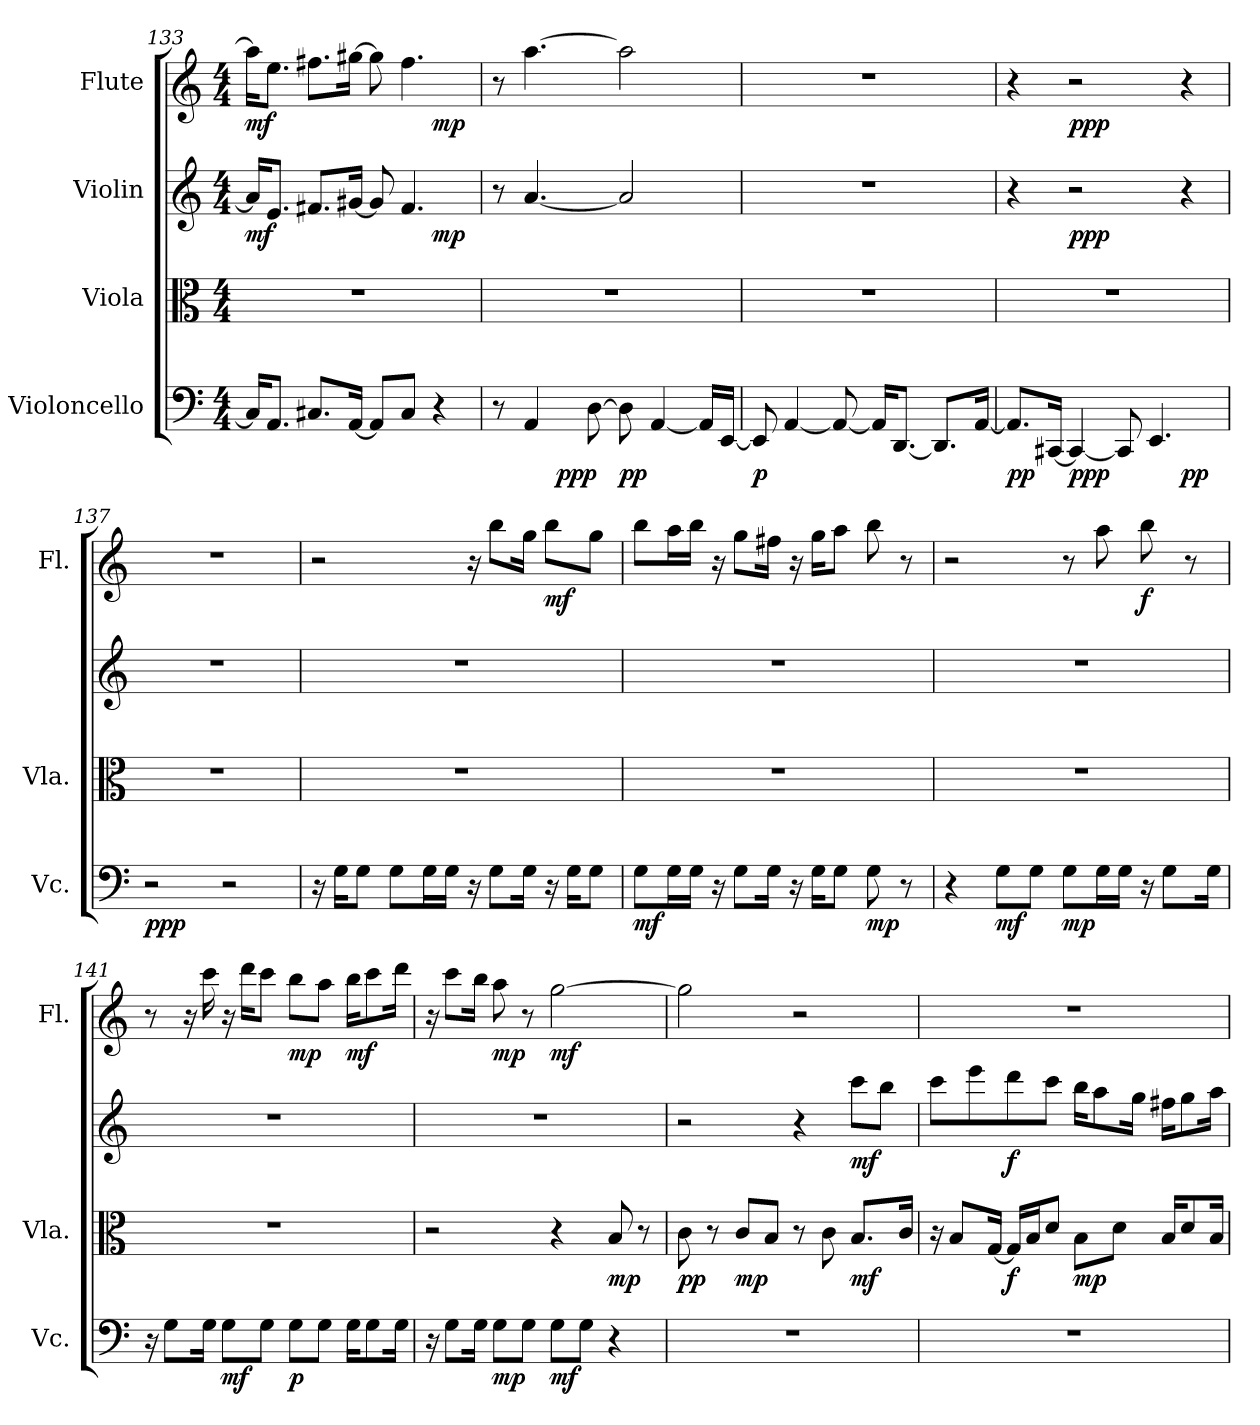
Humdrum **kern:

**kern	**dynam	**kern	**dynam	**kern	**dynam	**kern	**dynam
*part4	*part4	*part3	*part3	*part2	*part2	*part1	*part1
*staff4	*staff4	*staff3	*staff3	*staff2	*staff2	*staff1	*staff1
*I"Violoncello	*	*I"Viola	*	*I"Violin	*	*I"Flute	*
*I'Vc.	*	*I'Vla.	*	*	*	*I'Fl.	*
!!LO:LB:g=z
*clefF4	*	*clefC3	*	*clefG2	*	*clefG2	*
*k[]	*	*k[]	*	*k[]	*	*k[]	*
*C:	*	*C:	*	*C:	*	*C:	*
*M4/4	*	*M4/4	*	*M4/4	*	*M4/4	*
=133	=133	=133	=133	=133	=133	=133	=133
*	*	*	*	*^	*	*^	*
16C#i/KL]	.	1r	.	16ai/KL]	2.ryy	mf	16aai\KL]	2.ryy	mf
8.AAi/J	.	.	.	8.ei/J	.	.	8.eei\J	.	.
8.C#Xi/L	.	.	.	8.f#Xi/L	.	.	8.ff#Xi\L	.	.
[16AAi/Jk	.	.	.	[16g#Xi/Jk	.	.	[16gg#Xi\Jk	.	.
8AAi/L]	.	.	.	8g#i/]	.	.	8gg#i\]	.	.
8C#i/J	.	.	.	4.f#i/	.	.	4.ff#i\	.	.
4r	.	.	.	.	4ryy	mp	.	4ryy	mp
*	*	*	*	*v	*v	*	*	*	*
*	*	*	*	*	*	*v	*v	*
=134	=134	=134	=134	=134	=134	=134	=134
*^	*	*	*	*	*	*	*
8r	4ryy	.	1r	.	8r	.	8r	.
4AAi/	.	.	.	.	[4.ai/	.	[4.aai\	.
.	2.ryy	ppp	.	.	.	.	.	.
[8Di\	.	.	.	.	.	.	.	.
8Di\]	.	pp	.	.	2ai/]	.	2aai\]	.
[4AAi/	.	.	.	.	.	.	.	.
16AAi/LL]	.	.	.	.	.	.	.	.
[16EEi/JJ	.	.	.	.	.	.	.	.
*v	*v	*	*	*	*	*	*	*
=135	=135	=135	=135	=135	=135	=135	=135
8EEi/]	p	1r	.	1r	.	1r	.
[4AAi/	.	.	.	.	.	.	.
8AAi/_	.	.	.	.	.	.	.
16AAi/KL]	.	.	.	.	.	.	.
[8.DDi/J	.	.	.	.	.	.	.
8.DDi/L]	.	.	.	.	.	.	.
[16AAi/Jk	.	.	.	.	.	.	.
=136	=136	=136	=136	=136	=136	=136	=136
*^	*	*	*	*	*	*	*
8.AAi/L]	2.ryy	pp	1r	.	4r	.	4r	.
[16CC#Xi/Jk	.	.	.	.	.	.	.	.
4CC#i/_	.	ppp	.	.	2r	ppp	2r	ppp
8CC#i/]	.	.	.	.	.	.	.	.
4.EEi/	.	.	.	.	.	.	.	.
.	4ryy	pp	.	.	4r	.	4r	.
*v	*v	*	*	*	*	*	*	*
!!LO:LB:g=z
=137	=137	=137	=137	=137	=137	=137	=137
2r	ppp	1r	.	1r	.	1r	.
2r	.	.	.	.	.	.	.
=138	=138	=138	=138	=138	=138	=138	=138
!!LO:REH:place=s1:B:color=#000000:enc=box:fs=19.9975:t=C
*	*	*	*	*	*	*MM100	*
16r	.	1r	.	1r	.	2r	.
16Gi\KL	.	.	.	.	.	.	.
8Gi\J	.	.	.	.	.	.	.
8Gi\L	.	.	.	.	.	.	.
16Gi\L	.	.	.	.	.	.	.
16Gi\JJ	.	.	.	.	.	.	.
16r	.	.	.	.	.	16r	.
8Gi\L	.	.	.	.	.	8bbi\L	.
16Gi\Jk	.	.	.	.	.	16ggi\Jk	.
16r	.	.	.	.	.	8bbi\L	mf
16Gi\KL	.	.	.	.	.	.	.
8Gi\J	.	.	.	.	.	8ggi\J	.
=139	=139	=139	=139	=139	=139	=139	=139
8Gi\L	mf	1r	.	1r	.	8bbi\L	.
16Gi\L	.	.	.	.	.	16aai\L	.
16Gi\JJ	.	.	.	.	.	16bbi\JJ	.
16r	.	.	.	.	.	16r	.
8Gi\L	.	.	.	.	.	8ggi\L	.
16Gi\Jk	.	.	.	.	.	16ff#Xi\Jk	.
16r	.	.	.	.	.	16r	.
16Gi\KL	.	.	.	.	.	16ggi\KL	.
8Gi\J	.	.	.	.	.	8aai\J	.
8Gi\	mp	.	.	.	.	8bbi\	.
8r	.	.	.	.	.	8r	.
=140	=140	=140	=140	=140	=140	=140	=140
4r	.	1r	.	1r	.	2r	.
8Gi\L	mf	.	.	.	.	.	.
8Gi\J	.	.	.	.	.	.	.
8Gi\L	mp	.	.	.	.	8r	.
16Gi\L	.	.	.	.	.	8aai\	.
16Gi\JJ	.	.	.	.	.	.	.
16r	.	.	.	.	.	8bbi\	f
8Gi\L	.	.	.	.	.	.	.
.	.	.	.	.	.	8r	.
16Gi\Jk	.	.	.	.	.	.	.
!!LO:PB:g=z
=141	=141	=141	=141	=141	=141	=141	=141
16r	.	1r	.	1r	.	8r	.
8Gi\L	.	.	.	.	.	.	.
.	.	.	.	.	.	16r	.
16Gi\Jk	.	.	.	.	.	16ccci\	.
8Gi\L	mf	.	.	.	.	16r	.
.	.	.	.	.	.	16dddi\KL	.
8Gi\J	.	.	.	.	.	8ccci\J	.
8Gi\L	p	.	.	.	.	8bbi\L	mp
8Gi\J	.	.	.	.	.	8aai\J	.
16Gi\KL	.	.	.	.	.	16bbi\KL	mf
8Gi\	.	.	.	.	.	8ccci\	.
16Gi\Jk	.	.	.	.	.	16dddi\Jk	.
=142	=142	=142	=142	=142	=142	=142	=142
16r	.	2r	.	1r	.	16r	.
8Gi\L	.	.	.	.	.	8ccci\L	.
16Gi\Jk	.	.	.	.	.	16bbi\Jk	.
8Gi\L	mp	.	.	.	.	8aai\	mp
8Gi\J	.	.	.	.	.	8r	.
8Gi\L	mf	4r	.	.	.	[2ggi\	mf
8Gi\J	.	.	.	.	.	.	.
4r	.	8Bi/	mp	.	.	.	.
.	.	8r	.	.	.	.	.
=143	=143	=143	=143	=143	=143	=143	=143
1r	.	8ci\	pp	2r	.	2ggi\]	.
.	.	8r	.	.	.	.	.
.	.	8ci/L	mp	.	.	.	.
.	.	8Bi/J	.	.	.	.	.
.	.	8r	.	4r	.	2r	.
.	.	8ci\	.	.	.	.	.
.	.	8.Bi/L	mf	8ccci\L	mf	.	.
.	.	.	.	8bbi\J	.	.	.
.	.	16ci/Jk	.	.	.	.	.
!!LO:LB:g=z
=144	=144	=144	=144	=144	=144	=144	=144
1r	.	16r	.	8ccci\L	.	1r	.
.	.	8Bi/L	.	.	.	.	.
.	.	.	.	8eeei\	.	.	.
.	.	[16Gi/Jk	.	.	.	.	.
.	.	16Gi/LL]	f	8dddi\	f	.	.
.	.	16Bi/J	.	.	.	.	.
.	.	8di/J	.	8ccci\J	.	.	.
.	.	8Bi\L	mp	16bbi\KL	.	.	.
.	.	.	.	8aai\	.	.	.
.	.	8di\J	.	.	.	.	.
.	.	.	.	16ggi\Jk	.	.	.
.	.	16Bi/KL	.	16ff#Xi\KL	.	.	.
.	.	8di/	.	8ggi\	.	.	.
.	.	16Bi/Jk	.	16aai\Jk	.	.	.
=	=	=	=	=	=	=	=
*-	*-	*-	*-	*-	*-	*-	*-
